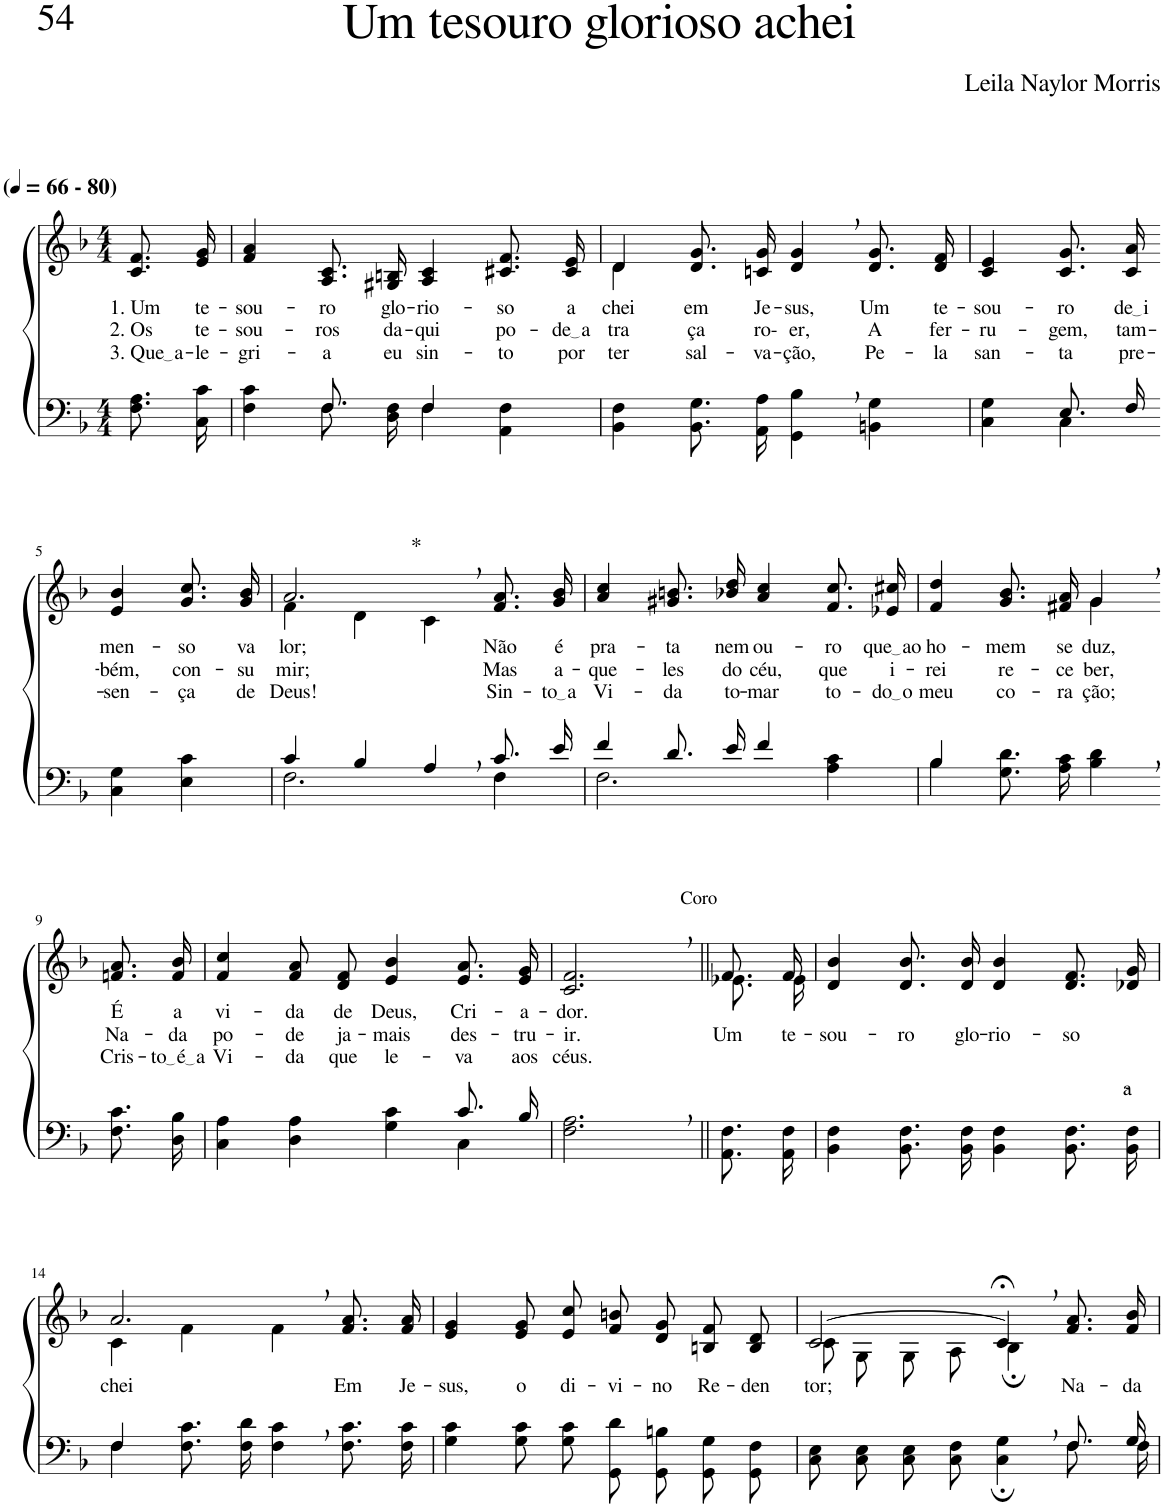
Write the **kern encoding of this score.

**kern	**kern	**text	**text	**text	**harte
*part2	*part1	*part1	*part1	*part1	*part1
*staff2	*staff1	*staff1	*staff1	*staff1	*
*I"Parte III e IV	*I"Parte I e II	*	*	*	*
*clefF4	*clefG2	*	*	*	*
*k[b-]	*k[b-]	*	*	*	*
*M4/4	*M4/4	*	*	*	*
*MM66	*MM66	*	*	*	*
=1	=1	=1	=1	=1	=1
!	!LO:TX:a:B:t=(	!	!	!	!
!	!LO:TX:a:B:t=- 80)	!	!	!	!
!	!	!LO:LY:b	!LO:LY:b	!LO:LY:b	!
8.F\ 8.A\L	8.c/ 8.f/L	1. Um	2. Os	3. Que a	.
!	!	!LO:LY:b	!LO:LY:b	!LO:LY:b	!
16C\ 16c\Jk	16e/ 16g/Jk	te-	te-	-le-	.
=2	=2	=2	=2	=2	=2
*^	*	*	*	*	*
!	!	!	!LO:LY:b	!LO:LY:b	!LO:LY:b	!
4ryy	4F\ 4c\	4f/ 4a/	-sou-	-sou-	-gri-	.
!	!	!	!LO:LY:b	!LO:LY:b	!LO:LY:b	!
8.F/	8.F\L	8.A/ 8.c/L	-ro	-ros	-a	.
!	!	!	!LO:LY:b	!LO:LY:b	!LO:LY:b	!
16ryy	16D\ 16F\Jk	16G#X/ 16Bn/Jk	glo-	da-	eu	.
!	!	!	!LO:LY:b	!LO:LY:b	!LO:LY:b	!
4F/	4F\	4A/ 4c/	-rio-	-qui	sin-	.
!	!	!	!LO:LY:b	!LO:LY:b	!LO:LY:b	!
4ryy	4AA\ 4F\	8.c#X/ 8.f/L	-so	po-	-to	.
!	!	!	!LO:LY:b	!LO:LY:b	!LO:LY:b	!
.	.	16c#/ 16e/Jk	a-	de a	por	.
*v	*v	*	*	*	*	*
=3	=3	=3	=3	=3	=3
*	*^	*	*	*	*
!	!	!	!LO:LY:b	!LO:LY:b	!LO:LY:b	!
4BB-\ 4F\	4d/	4d\	-chei	tra-	ter	.
!	!	!	!LO:LY:b	!LO:LY:b	!LO:LY:b	!
8.BB-\ 8.G\L	8.d/ 8.g/L	2.ryy	em	-ça	sal-	.
!	!	!	!LO:LY:b	!LO:LY:b	!LO:LY:b	!
16AA\ 16A\Jk	16cn/ 16g/Jk	.	Je-	ro-	-va-	.
!	!	!	!LO:LY:b	!LO:LY:b	!LO:LY:b	!
4GG\, 4B-\,	4d/, 4g/,	.	-sus,	er,	-ção,	.
!	!	!	!LO:LY:b	!LO:LY:b	!LO:LY:b	!
4BBn\ 4G\	8.d/ 8.g/L	.	Um	A	Pe-	.
!	!	!	!LO:LY:b	!LO:LY:b	!LO:LY:b	!
.	16d/ 16f/Jk	.	te-	fer-	-la	.
*	*v	*v	*	*	*	*
=4	=4	=4	=4	=4	=4
*^	*	*	*	*	*
!	!	!	!LO:LY:b	!LO:LY:b	!LO:LY:b	!
4ryy	4C\ 4G\	4c/ 4e/	-sou-	-ru-	san-	.
!	!	!	!LO:LY:b	!LO:LY:b	!LO:LY:b	!
8.E/L	4C\	8.c/ 8.g/L	-ro	-gem,	-ta	.
!	!	!	!LO:LY:b	!LO:LY:b	!LO:LY:b	!
16F/Jk	.	16c/ 16a/Jk	de i	tam-	pre-	.
*v	*v	*	*	*	*	*
!!LO:LB:g=z
=5-	=5-	=5-	=5-	=5-	=5-
!	!	!LO:LY:b	!LO:LY:b	!LO:LY:b	!
4C\ 4G\	4e/ 4b-/	men-	bém,	-sen-	.
!	!	!LO:LY:b	!LO:LY:b	!LO:LY:b	!
4E\ 4c\	8.g/ 8.cc/L	-so	con-	-ça	.
!	!	!LO:LY:b	!LO:LY:b	!LO:LY:b	!
.	16g/ 16b-/Jk	va-	-su-	de	.
=6	=6	=6	=6	=6	=6
*^	*^	*	*	*	*
!	!	!	!	!LO:LY:b	!LO:LY:b	!LO:LY:b	!LO:H:kt=*
4c/	2.F\	2.a,/	4f\	-lor;	-mir;	Deus!	N
4B-/	.	.	4d\	.	.	.	.
4A,/	.	.	4c\	.	.	.	.
!	!	!	!	!LO:LY:b	!LO:LY:b	!LO:LY:b	!
8.c/L	4F\	8.f/ 8.a/L	4ryy	Não	Mas	Sin-	.
!	!	!	!	!LO:LY:b	!LO:LY:b	!LO:LY:b	!
16e/Jk	.	16g/ 16b-/Jk	.	é	a-	to a	.
*	*	*v	*v	*	*	*	*
=7	=7	=7	=7	=7	=7	=7
!	!	!	!LO:LY:b	!LO:LY:b	!LO:LY:b	!
4f/	2.F\	4a/ 4cc/	pra-	-que-	Vi-	.
!	!	!	!LO:LY:b	!LO:LY:b	!LO:LY:b	!
8.d/L	.	8.g#X\ 8.bn\L	-ta	-les	-da	.
!	!	!	!LO:LY:b	!LO:LY:b	!LO:LY:b	!
16e/Jk	.	16b-X\ 16dd\Jk	nem	do	to-	.
!	!	!	!LO:LY:b	!LO:LY:b	!LO:LY:b	!
4f/	.	4a/ 4cc/	ou-	céu,	-mar	.
!	!	!	!LO:LY:b	!LO:LY:b	!LO:LY:b	!
4ryy	4A\ 4c\	8.f/ 8.cc/L	-ro	que	to-	.
!	!	!	!LO:LY:b	!LO:LY:b	!LO:LY:b	!
.	.	16e-X/ 16cc#X/Jk	que ao	i-	do o	.
=8	=8	=8	=8	=8	=8	=8
!	!	!	!LO:LY:b	!LO:LY:b	!LO:LY:b	!
*	*	*^	*	*	*	*
4B-\	4B-/	4f/ 4dd/	2ryy	ho-	-rei	meu	.
!	!	!	!	!LO:LY:b	!LO:LY:b	!LO:LY:b	!
8.G\ 8.d\L	2ryy	8.g/ 8.b-/L	.	-mem	re-	co-	.
!	!	!	!	!LO:LY:b	!LO:LY:b	!LO:LY:b	!
16A\ 16c\Jk	.	16f#X/ 16a/Jk	.	se-	-ce-	-ra-	.
!	!	!	!	!LO:LY:b	!LO:LY:b	!LO:LY:b	!
4B-\, 4d\,	.	4g,/	4g\	-duz,	-ber,	-ção;	.
*v	*v	*	*	*	*	*	*
!!LO:LB:g=z
=9-	=9-	=9-	=9-	=9-	=9-	=9-
!	!	!	!LO:LY:b	!LO:LY:b	!LO:LY:b	!
*	*v	*v	*	*	*	*
8.F\ 8.c\L	8.fn/ 8.a/L	É	Na-	Cris-	.
!	!	!LO:LY:b	!LO:LY:b	!LO:LY:b	!
16D\ 16B-\Jk	16f/ 16b-/Jk	a	-da	to é a	.
=10	=10	=10	=10	=10	=10
*^	*	*	*	*	*
!	!	!	!LO:LY:b	!LO:LY:b	!LO:LY:b	!
2.ryy	4C\ 4A\	4f/ 4cc/	vi-	po-	Vi-	.
!	!	!	!LO:LY:b	!LO:LY:b	!LO:LY:b	!
.	4D\ 4A\	8f/ 8a/L	-da	-de	-da	.
!	!	!	!LO:LY:b	!LO:LY:b	!LO:LY:b	!
.	.	8d/ 8f/J	de	ja-	que	.
!	!	!	!LO:LY:b	!LO:LY:b	!LO:LY:b	!
.	4G\ 4c\	4e/ 4b-/	Deus,	-mais	le-	.
!	!	!	!LO:LY:b	!LO:LY:b	!LO:LY:b	!
8.c/L	4C\	8.e/ 8.a/L	Cri-	des-	-va	.
!	!	!	!LO:LY:b	!LO:LY:b	!LO:LY:b	!
16B-/Jk	.	16e/ 16g/Jk	-a-	-tru-	aos	.
*v	*v	*	*	*	*	*
=11	=11	=11	=11	=11	=11
!	!LO:TX:a:t=Coro	!	!	!	!
!	!	!LO:LY:b	!LO:LY:b	!LO:LY:b	!
2.F\, 2.A\,	2.c/, 2.f/,	-dor.	-ir.	céus.	.
=12||	=12||	=12||	=12||	=12||	=12||
*	*^	*	*	*	*
!	!	!	!	!LO:LY:b	!	!
8.AA/ 8.F/L	8.f/L	8.e-X\L	.	Um	.	.
!	!	!	!	!LO:LY:b	!	!
16AA/ 16F/Jk	16f/Jk	16e-\Jk	.	te-	.	.
=13	=13	=13	=13	=13	=13	=13
!	!	!	!	!LO:LY:b	!	!
*	*v	*v	*	*	*	*
4BB-\ 4F\	4d/ 4b-/	.	-sou-	.	.
!	!	!	!LO:LY:b	!	!
8.BB-\ 8.F\L	8.d/ 8.b-/L	.	-ro	.	.
!	!	!	!LO:LY:b	!	!
16BB-\ 16F\Jk	16d/ 16b-/Jk	.	glo-	.	.
!	!	!	!LO:LY:b	!	!
4BB-\ 4F\	4d/ 4b-/	.	-rio-	.	.
!	!	!	!LO:LY:b	!	!
8.BB-\ 8.F\L	8.d/ 8.f/L	.	-so	.	.
!	!	!	!LO:LY:b	!	!
16BB-\ 16F\Jk	16d-X/ 16g/Jk	.	a-	.	.
!!LO:LB:g=z
=14	=14	=14	=14	=14	=14
*^	*^	*	*	*	*
!	!	!	!	!LO:LY:b	!	!	!
4F\	4F/	2.a,/	4c\	chei	.	.	.
8.F\ 8.c\L	2.ryy	.	4f\	.	.	.	.
16F\ 16d\Jk	.	.	.	.	.	.	.
4F\, 4c\,	.	.	4f\	.	.	.	.
!	!	!	!	!LO:LY:b	!	!	!
8.F\ 8.c\L	.	8.f/ 8.a/L	4ryy	Em	.	.	.
!	!	!	!	!LO:LY:b	!	!	!
16F\ 16c\Jk	.	16f/ 16a/Jk	.	Je-	.	.	.
*v	*v	*	*	*	*	*	*
*	*v	*v	*	*	*	*
=15	=15	=15	=15	=15	=15
!	!	!LO:LY:b	!	!	!
4G\ 4c\	4e/ 4g/	-sus,	.	.	.
!	!	!LO:LY:b	!	!	!
8G\ 8c\L	8e/ 8g/L	o	.	.	.
!	!	!LO:LY:b	!	!	!
8G\ 8c\J	8e/ 8cc/J	di-	.	.	.
!	!	!LO:LY:b	!	!	!
8GG\ 8d\L	8f/ 8bn/L	-vi-	.	.	.
!	!	!LO:LY:b	!	!	!
8GG\ 8Bn\J	8d/ 8g/J	-no	.	.	.
!	!	!LO:LY:b	!	!	!
8GG/ 8G/L	8Bn/ 8f/L	Re-	.	.	.
!	!	!LO:LY:b	!	!	!
8GG/ 8F/J	8B/ 8d/J	-den-	.	.	.
=16	=16	=16	=16	=16	=16
*^	*^	*	*	*	*
!	!	!	!	!LO:LY:b	!	!	!
8C\ 8E\L	2.ryy	[2c/	8c\L	-tor;	.	.	.
8C\ 8E\J	.	.	8G\J	.	.	.	.
8C\ 8E\L	.	.	8G\L	.	.	.	.
8C\ 8F\J	.	.	8A\J	.	.	.	.
4C\;, 4G\;,	.	4c;<,/]	4B-;\	.	.	.	.
!	!	!	!	!LO:LY:b	!	!	!
8.F/L	8.F\L	8.f/ 8.a/L	4ryy	Na-	.	.	.
!	!	!	!	!LO:LY:b	!	!	!
16G/Jk	16F\Jk	16f/ 16b-/Jk	.	-da	.	.	.
*v	*v	*	*	*	*	*	*
*	*v	*v	*	*	*	*
=	=	=	=	=	=
*-	*-	*-	*-	*-	*-
